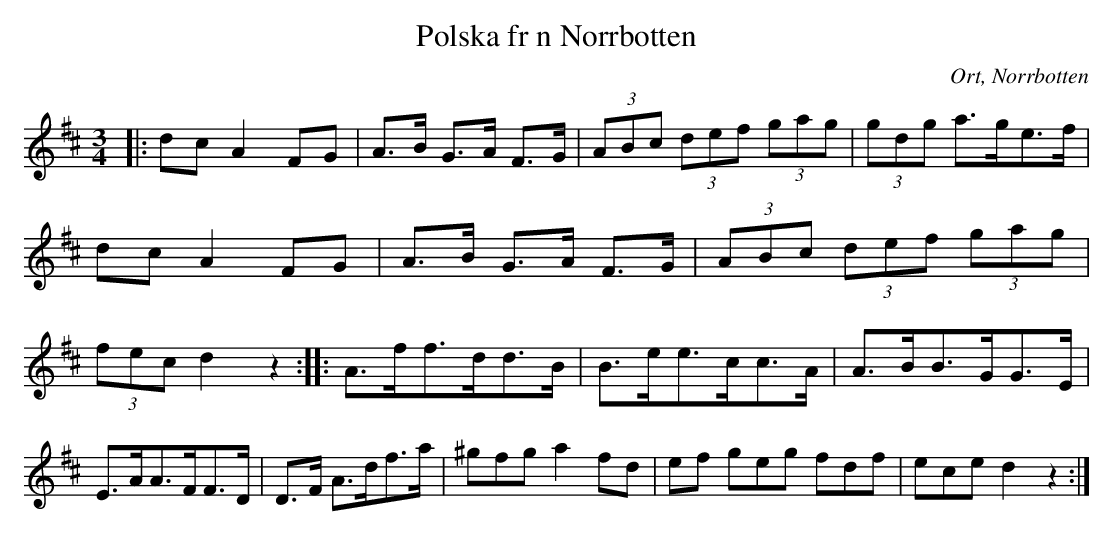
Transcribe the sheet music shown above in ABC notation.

X:1
T:Polska fr n Norrbotten
O:Ort, Norrbotten
M:3/4
L:1/16
K:D
|: d2c2 A4 F2G2 | A3B G3A F3G | (3A2B2c2 (3d2e2f2 (3g2a2g2 | (3g2d2g2 a3ge3f |
d2c2 A4 F2G2 | A3B G3A F3G | (3A2B2c2 (3d2e2f2 (3g2a2g2 | (3f2e2c2 d4 z4:|: A3ff3dd3B | B3ee3cc3A | A3BB3GG3E | E3AA3FF3D | D3F A3df3a | 3^g2f2g2 a4 f2d2 | e2f2 3g2e2g2 3f2d2f2 | 3e2c2e2 d4 z4 :|
